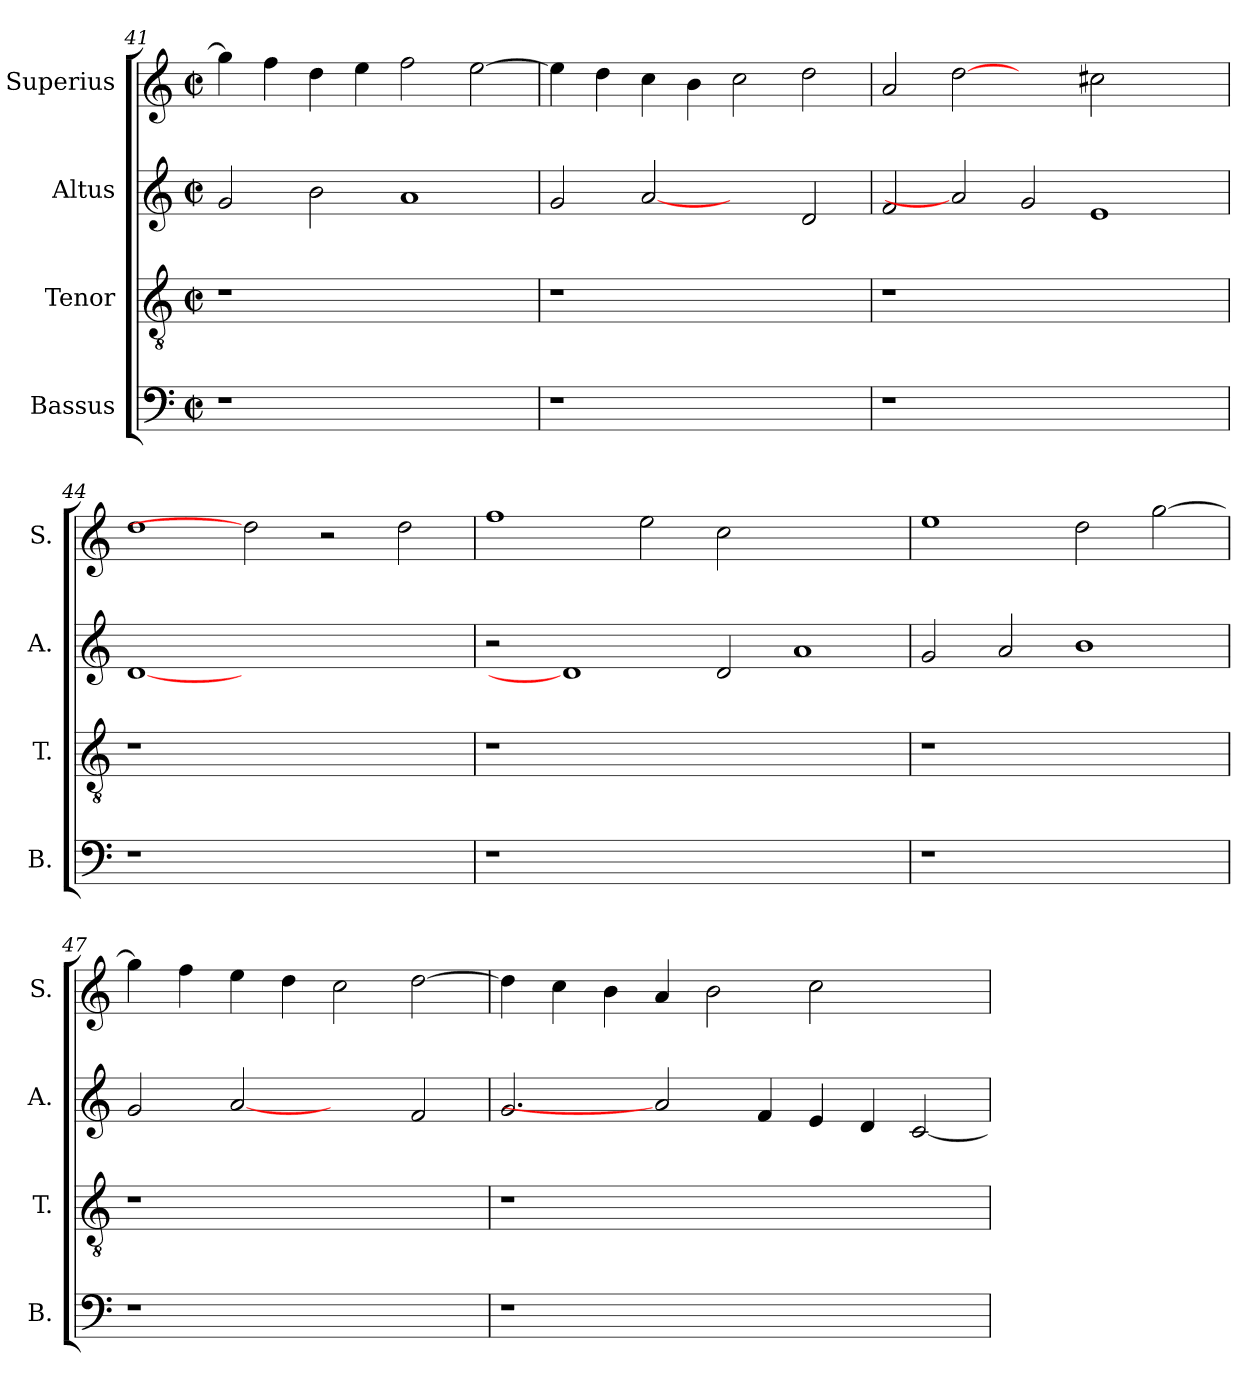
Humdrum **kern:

**kern	**kern	**kern	**kern
*part4	*part3	*part2	*part1
*staff4	*staff3	*staff2	*staff1
*I"Bassus	*I"Tenor	*I"Altus	*I"Superius
*I'B.	*I'T.	*I'A.	*I'S.
*clefF4	*clefGv2	*clefG2	*clefG2
*	*ITrd7c12	*	*
*k[]	*k[]	*k[]	*k[]
*C:	*C:	*C:	*C:
*M2/2	*M2/2	*M2/2	*M2/2
*met(c|)	*met(c|)	*met(c|)	*met(c|)
=41	=41	=41	=41
!LO:N:vis=1	!LO:N:vis=1	!	!
1r	1r	2gi/	4ggi\]
.	.	.	4ffi\
.	.	2bi\	4ddi\
.	.	.	4eei\
1ryy	1ryy	1ai	2ffi\
.	.	.	[>2eei\
=42	=42	=42	=42
!LO:N:vis=1	!LO:N:vis=1	!	!
1r	1r	2gi/	4eei\]
.	.	.	4ddi\
.	.	[2ai	4cci\
.	.	.	4bi\
1ryy	1ryy	2ryy	2cci\
.	.	2di/	2ddi\
!!LO:LB:g=z
=43	=43	=43	=43
!LO:N:vis=1	!LO:N:vis=1	!	!
1r	1r	2fi/	2ai/
.	.	2ai]	[2ddi
1.ryy	1.ryy	2gi/	2ryy
.	.	1ei	2cc#Xi\
.	.	.	2ryy
=44	=44	=44	=44
!LO:N:vis=1	!LO:N:vis=1	!	!
1r	1r	[1di	1ddi
1.ryy	1.ryy	1.ryy	2ddi]
.	.	.	2r
.	.	.	2ddi\
=45	=45	=45	=45
!LO:N:vis=1	!LO:N:vis=1	!	!
1r	1r	2r	1ffi
.	.	1di]	.
0ryy	0ryy	.	2eei\
.	.	2di/	2cci\
.	.	1ai	1ryy
=46	=46	=46	=46
!LO:N:vis=1	!LO:N:vis=1	!	!
1r	1r	2gi/	1eei
.	.	2ai/	.
1ryy	1ryy	1bi	2ddi\
.	.	.	[>2ggi\
=47	=47	=47	=47
!LO:N:vis=1	!LO:N:vis=1	!	!
1r	1r	2gi/	4ggi\]
.	.	.	4ffi\
.	.	[2ai	4eei\
.	.	.	4ddi\
1ryy	1ryy	2ryy	2cci\
.	.	2fi/	[>2ddi\
!!LO:LB:g=z
=48	=48	=48	=48
!LO:N:vis=1	!LO:N:vis=1	!	!
1r	1r	2.gi/	4ddi\]
.	.	.	4cci\
.	.	.	4bi\
.	.	2ai]	4ai/
1.ryy	1.ryy	.	2bi\
.	.	4fi/	.
.	.	4ei/	2cci\
.	.	4di/	.
.	.	[<2ci/	2ryy
=	=	=	=
*-	*-	*-	*-
